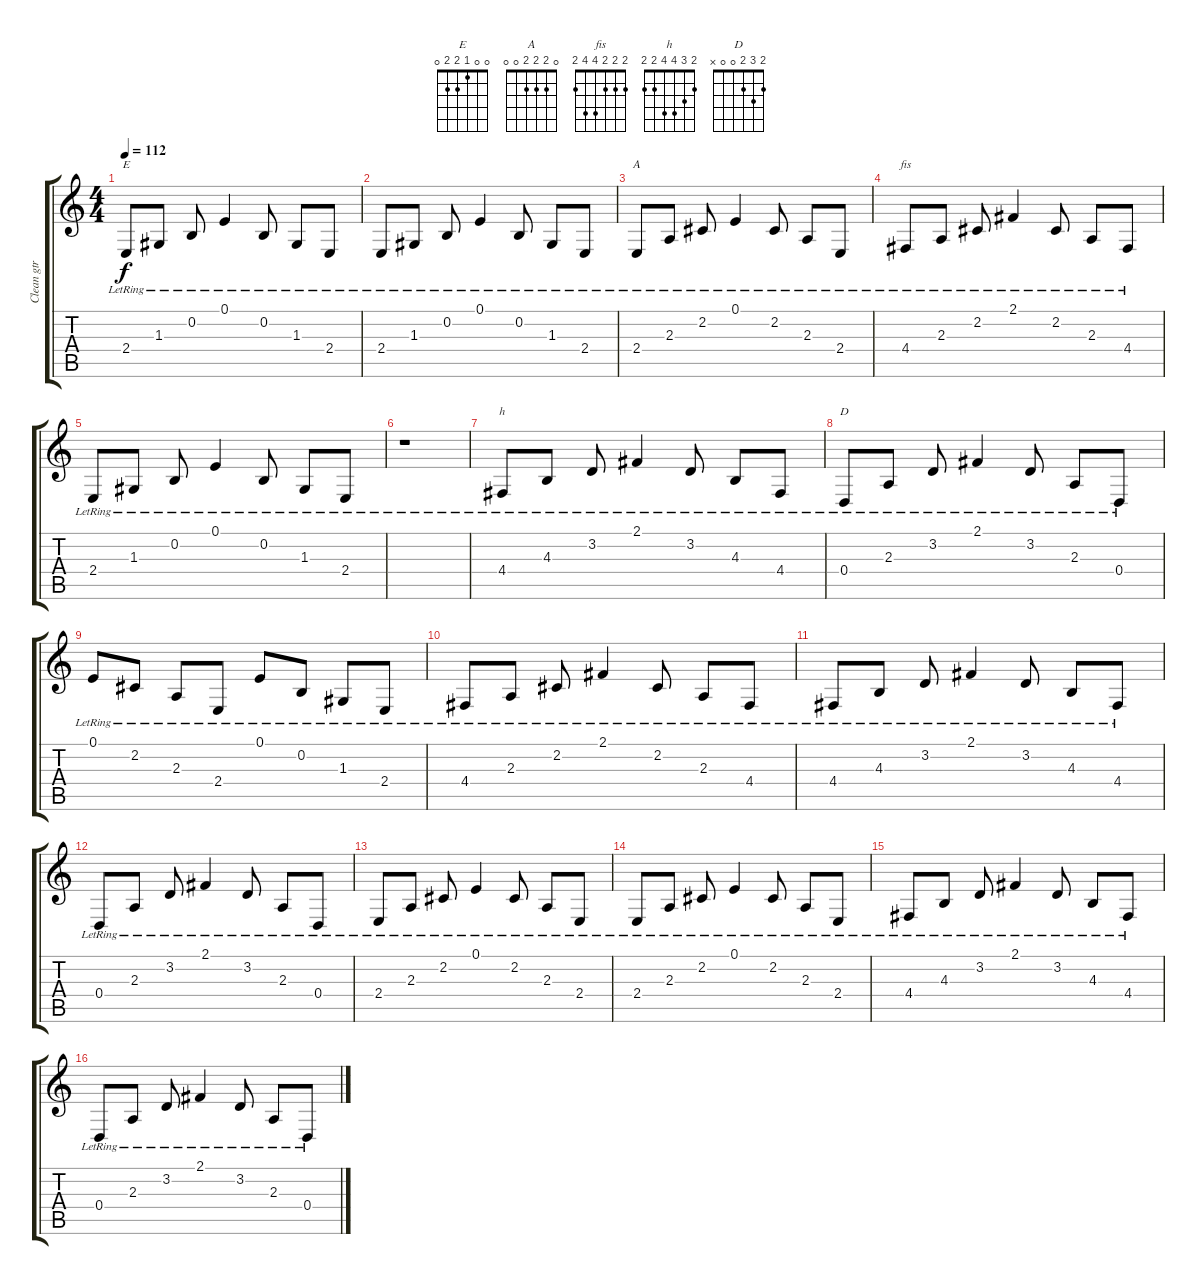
\track ("Clean gtr" "Clean gtr") {instrument brightacousticpiano}
\staff {score tabs}
\tuning (E4 B3 G3 D3 A2 E2) {hide}
\chord ("E" 0 0 1 2 2 0)
\chord ("A" 0 2 2 2 0 0)
\chord ("fis" 2 2 2 4 4 2)
\chord ("h" 2 3 4 4 2 2)
\chord ("D" 2 3 2 0 0 x)
\ts (4 4)
\tempo 112
\clef g2
\ks c
2.4{lr}.8{ch "E" dy f} 1.3{lr}.8 0.2{lr}.8 0.1{lr}.4 0.2{lr}.8 1.3{lr}.8 2.4{lr}.8 |
2.4{lr}.8 1.3{lr}.8 0.2{lr}.8 0.1{lr}.4 0.2{lr}.8 1.3{lr}.8 2.4{lr}.8 |
2.4{lr}.8{ch "A"} 2.3{lr}.8 2.2{lr}.8 0.1{lr}.4 2.2{lr}.8 2.3{lr}.8 2.4{lr}.8 |
4.4{lr}.8{ch "fis"} 2.3{lr}.8 2.2{lr}.8 2.1{lr}.4 2.2{lr}.8 2.3{lr}.8 4.4{lr}.8 |
2.4{lr}.8 1.3{lr}.8 0.2{lr}.8 0.1{lr}.4 0.2{lr}.8 1.3{lr}.8 2.4{lr}.8 |
r.1 |
4.4{lr}.8{ch "h"} 4.3{lr}.8 3.2{lr}.8 2.1{lr}.4 3.2{lr}.8 4.3{lr}.8 4.4{lr}.8 |
0.4{lr}.8{ch "D"} 2.3{lr}.8 3.2{lr}.8 2.1{lr}.4 3.2{lr}.8 2.3{lr}.8 0.4{lr}.8 |
0.1{lr}.8 2.2{lr}.8 2.3{lr}.8 2.4{lr}.8 0.1{lr}.8 0.2{lr}.8 1.3{lr}.8 2.4{lr}.8 |
4.4{lr}.8 2.3{lr}.8 2.2{lr}.8 2.1{lr}.4 2.2{lr}.8 2.3{lr}.8 4.4{lr}.8 |
4.4{lr}.8 4.3{lr}.8 3.2{lr}.8 2.1{lr}.4 3.2{lr}.8 4.3{lr}.8 4.4{lr}.8 |
0.4{lr}.8 2.3{lr}.8 3.2{lr}.8 2.1{lr}.4 3.2{lr}.8 2.3{lr}.8 0.4{lr}.8 |
2.4{lr}.8 2.3{lr}.8 2.2{lr}.8 0.1{lr}.4 2.2{lr}.8 2.3{lr}.8 2.4{lr}.8 |
2.4{lr}.8 2.3{lr}.8 2.2{lr}.8 0.1{lr}.4 2.2{lr}.8 2.3{lr}.8 2.4{lr}.8 |
4.4{lr}.8 4.3{lr}.8 3.2{lr}.8 2.1{lr}.4 3.2{lr}.8 4.3{lr}.8 4.4{lr}.8 |
0.4{lr}.8 2.3{lr}.8 3.2{lr}.8 2.1{lr}.4 3.2{lr}.8 2.3{lr}.8 0.4{lr}.8
